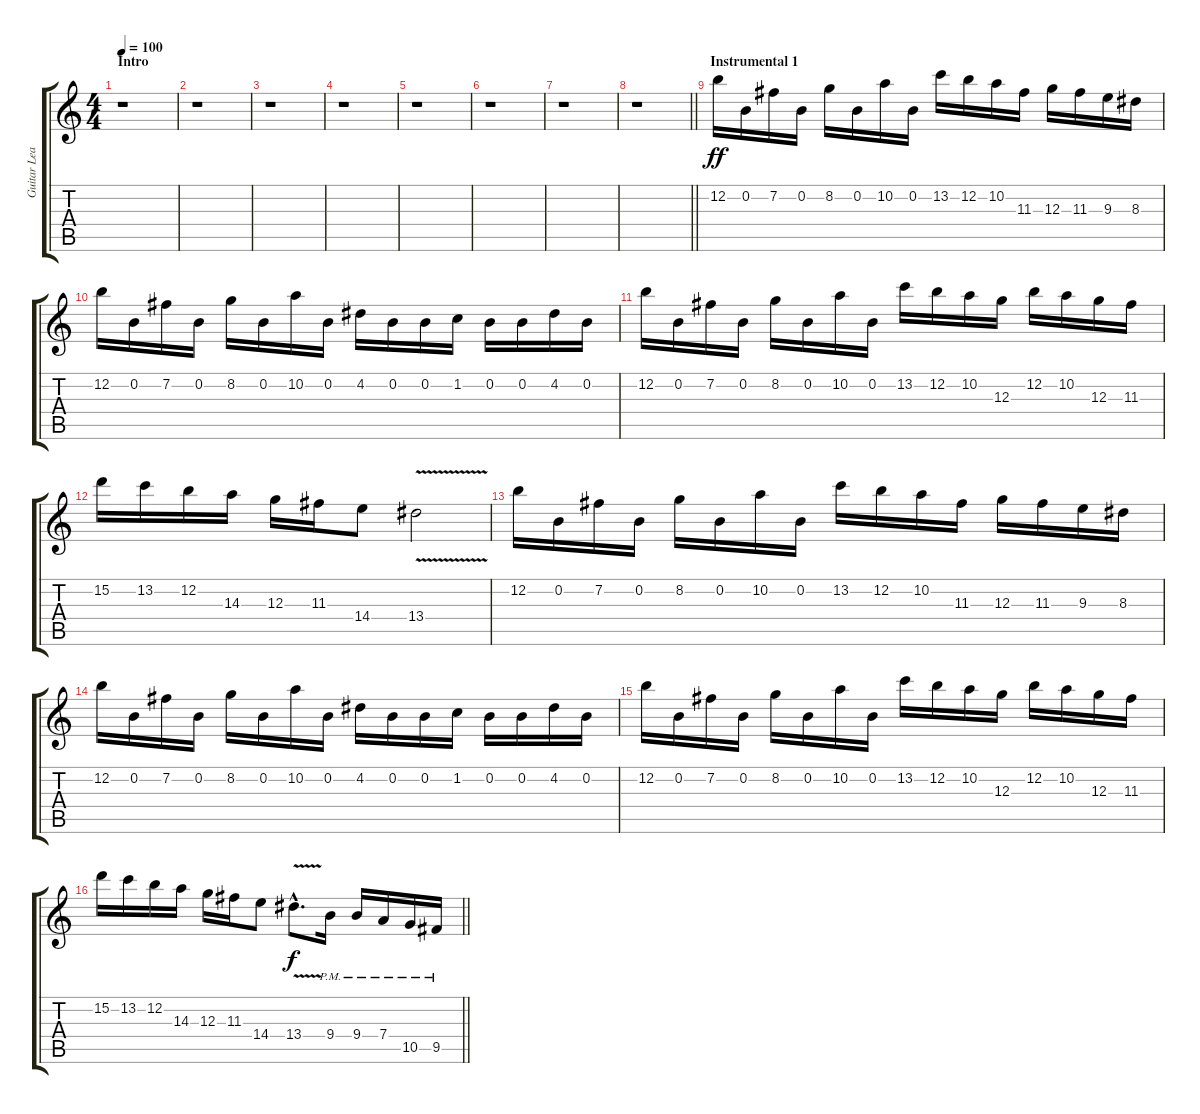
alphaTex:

\track ("Guitar Lead (Distortion) (Solo)" "Guitar Lea") {instrument distortionguitar}
\staff {score tabs}
\tuning (E4 B3 G3 D3 A2 E2) {hide}
\ts (4 4)
\section ("" "Intro")
\tempo 100
\clef g2
\ks c
r.1{dy ff instrument distortionguitar} |
r.1 |
r.1 |
r.1 |
r.1 |
r.1 |
r.1 |
\barLineRight lightlight
r.1 |
\section ("" "Instrumental 1")
12.2.16 0.2.16 7.2.16 0.2.16 8.2.16 0.2.16 10.2.16 0.2.16 13.2.16 12.2.16 10.2.16 11.3.16 12.3.16 11.3.16 9.3.16 8.3.16 |
12.2.16 0.2.16 7.2.16 0.2.16 8.2.16 0.2.16 10.2.16 0.2.16 4.2.16 0.2.16 0.2.16 1.2.16 0.2.16 0.2.16 4.2.16 0.2.16 |
12.2.16 0.2.16 7.2.16 0.2.16 8.2.16 0.2.16 10.2.16 0.2.16 13.2.16 12.2.16 10.2.16 12.3.16 12.2.16 10.2.16 12.3.16 11.3.16 |
15.2.16 13.2.16 12.2.16 14.3.16 12.3.16 11.3.16 14.4.8 13.4{v}.2 |
12.2.16 0.2.16 7.2.16 0.2.16 8.2.16 0.2.16 10.2.16 0.2.16 13.2.16 12.2.16 10.2.16 11.3.16 12.3.16 11.3.16 9.3.16 8.3.16 |
12.2.16 0.2.16 7.2.16 0.2.16 8.2.16 0.2.16 10.2.16 0.2.16 4.2.16 0.2.16 0.2.16 1.2.16 0.2.16 0.2.16 4.2.16 0.2.16 |
12.2.16 0.2.16 7.2.16 0.2.16 8.2.16 0.2.16 10.2.16 0.2.16 13.2.16 12.2.16 10.2.16 12.3.16 12.2.16 10.2.16 12.3.16 11.3.16 |
\barLineRight lightlight
15.2.16 13.2.16 12.2.16 14.3.16 12.3.16 11.3.16 14.4.8 13.4{v hac}.8{d dy f} 9.4{pm}.16 9.4{pm}.16 7.4{pm}.16 10.5{pm}.16 9.5{pm}.16
